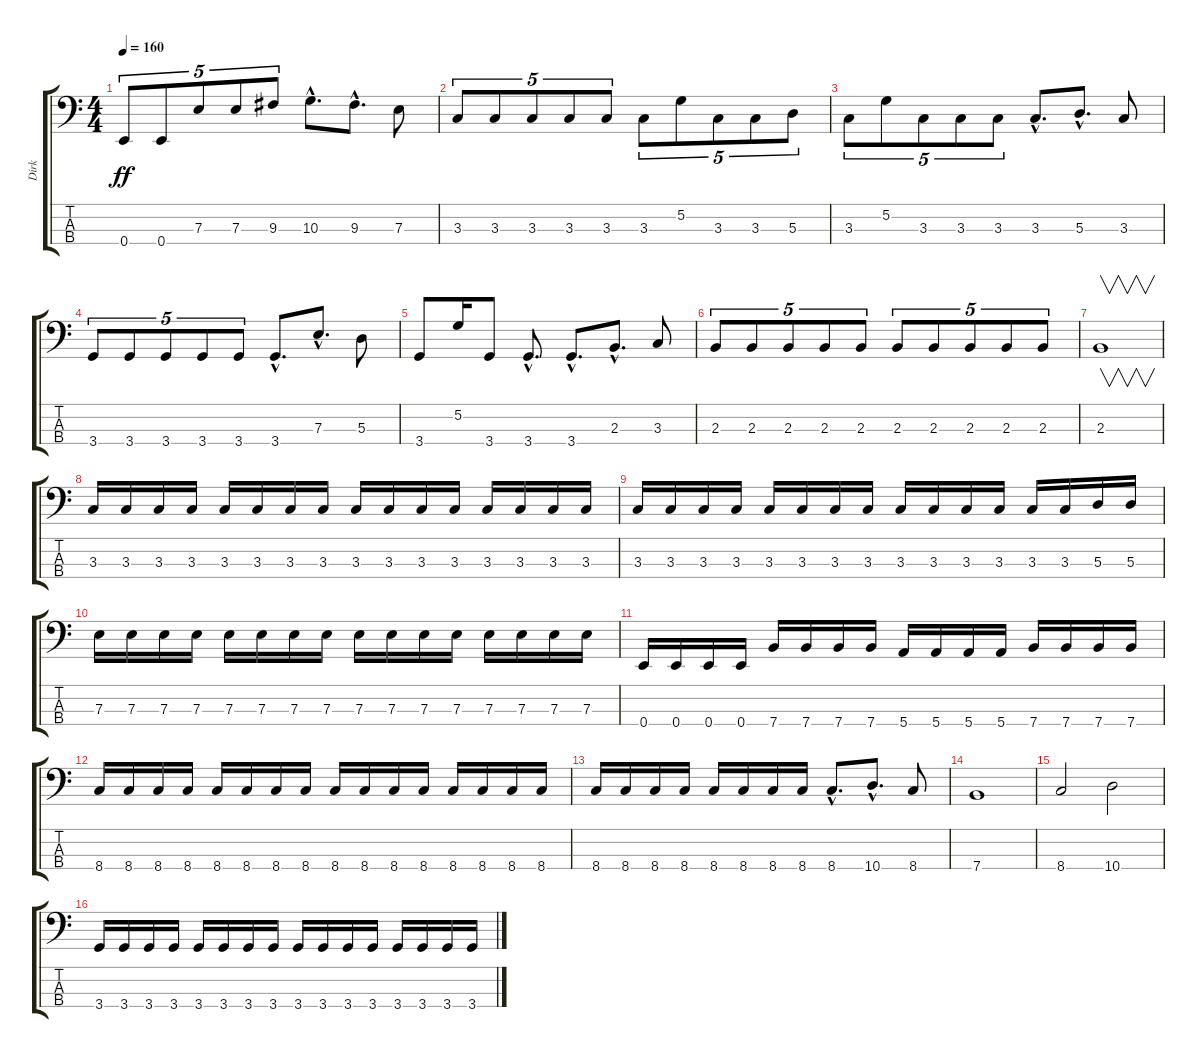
\track ("Dirk" "Dirk") {instrument electricbasspick}
\staff {score tabs}
\tuning (G2 D2 A1 E1) {hide}
\ts (4 4)
\tempo 160
\clef f4
\ks c
0.4.8{tu (5 4) dy ff} 0.4.8{tu (5 4)} 7.3.8{tu (5 4)} 7.3.8{tu (5 4)} 9.3.8{tu (5 4)} 10.3{hac}.8{d} 9.3{hac}.8{d} 7.3.8 |
3.3.8{tu (5 4)} 3.3.8{tu (5 4)} 3.3.8{tu (5 4)} 3.3.8{tu (5 4)} 3.3.8{tu (5 4)} 3.3.8{tu (5 4)} 5.2.8{tu (5 4)} 3.3.8{tu (5 4)} 3.3.8{tu (5 4)} 5.3.8{tu (5 4)} |
3.3.8{tu (5 4)} 5.2.8{tu (5 4)} 3.3.8{tu (5 4)} 3.3.8{tu (5 4)} 3.3.8{tu (5 4)} 3.3{hac}.8{d} 5.3{hac}.8{d} 3.3.8 |
3.4.8{tu (5 4)} 3.4.8{tu (5 4)} 3.4.8{tu (5 4)} 3.4.8{tu (5 4)} 3.4.8{tu (5 4)} 3.4{hac}.8{d} 7.3{hac}.8{d} 5.3.8 |
3.4.8 5.2.16 3.4.8 3.4{hac}.8{d} 3.4{hac}.8{d} 2.3{hac}.8{d} 3.3.8 |
2.3.8{tu (5 4)} 2.3.8{tu (5 4)} 2.3.8{tu (5 4)} 2.3.8{tu (5 4)} 2.3.8{tu (5 4)} 2.3.8{tu (5 4)} 2.3.8{tu (5 4)} 2.3.8{tu (5 4)} 2.3.8{tu (5 4)} 2.3.8{tu (5 4)} |
2.3.1{v} |
3.3.16 3.3.16 3.3.16 3.3.16 3.3.16 3.3.16 3.3.16 3.3.16 3.3.16 3.3.16 3.3.16 3.3.16 3.3.16 3.3.16 3.3.16 3.3.16 |
3.3.16 3.3.16 3.3.16 3.3.16 3.3.16 3.3.16 3.3.16 3.3.16 3.3.16 3.3.16 3.3.16 3.3.16 3.3.16 3.3.16 5.3.16 5.3.16 |
7.3.16 7.3.16 7.3.16 7.3.16 7.3.16 7.3.16 7.3.16 7.3.16 7.3.16 7.3.16 7.3.16 7.3.16 7.3.16 7.3.16 7.3.16 7.3.16 |
0.4.16 0.4.16 0.4.16 0.4.16 7.4.16 7.4.16 7.4.16 7.4.16 5.4.16 5.4.16 5.4.16 5.4.16 7.4.16 7.4.16 7.4.16 7.4.16 |
8.4.16 8.4.16 8.4.16 8.4.16 8.4.16 8.4.16 8.4.16 8.4.16 8.4.16 8.4.16 8.4.16 8.4.16 8.4.16 8.4.16 8.4.16 8.4.16 |
8.4.16 8.4.16 8.4.16 8.4.16 8.4.16 8.4.16 8.4.16 8.4.16 8.4{hac}.8{d} 10.4{hac}.8{d} 8.4.8 |
7.4.1 |
8.4.2 10.4.2 |
3.4.16 3.4.16 3.4.16 3.4.16 3.4.16 3.4.16 3.4.16 3.4.16 3.4.16 3.4.16 3.4.16 3.4.16 3.4.16 3.4.16 3.4.16 3.4.16
